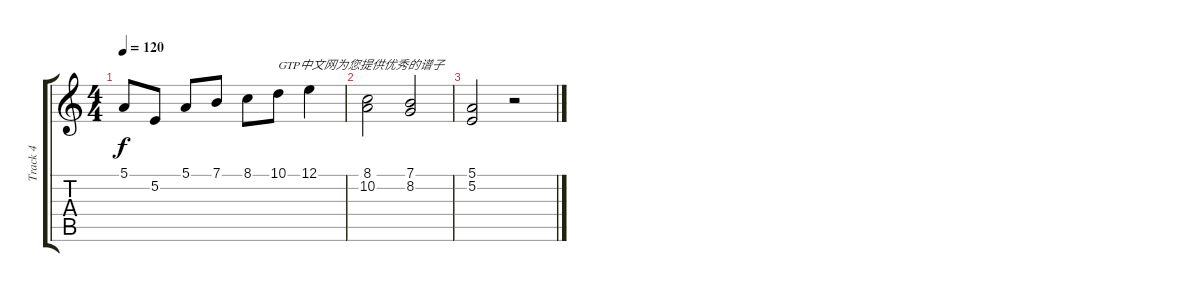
\track ("Track 4" "Track 4") {instrument vibraphone}
\staff {score tabs}
\tuning (E4 B3 G3 D3 A2 E2) {hide}
\ts (4 4)
\tempo 120
\clef g2
\ks c
5.1.8{dy f instrument vibraphone} 5.2.8 5.1.8 7.1.8 8.1.8 10.1.8{txt "GTP中文网为您提供优秀的谱子"} 12.1.4 |
(8.1 10.2).2 (7.1 8.2).2 |
(5.1 5.2).2 r.2
